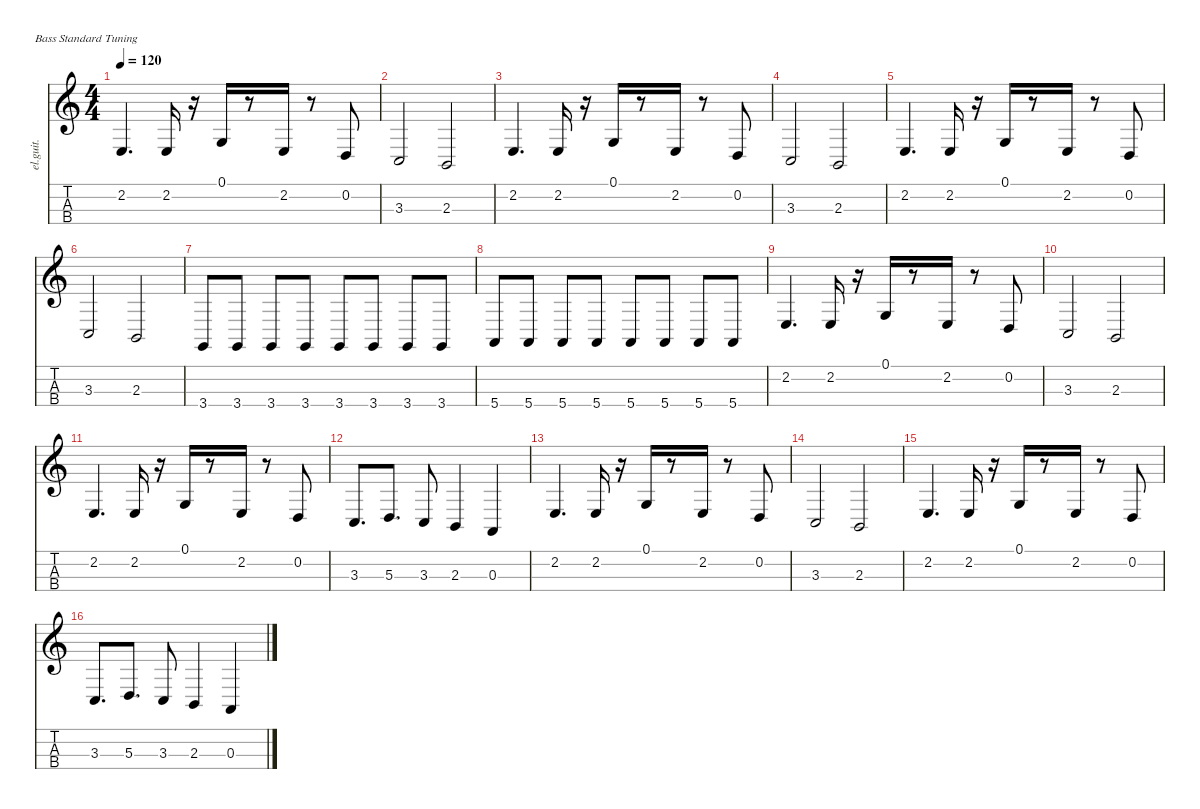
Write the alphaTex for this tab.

\defaultSystemsLayout 4
\hideDynamics
\bracketExtendMode nobrackets
\otherSystemsTrackNameOrientation horizontal
\track ("Guitar w/ Octave Bass" "el.guit.") {instrument electricguitarmuted}
\staff {score tabs}
\tuning (G2 D2 A1 E1)
\ts (4 4)
\tempo 120
\clef g2
\ks c
2.2.4{d dy f} 2.2.16 r.16 0.1.16 r.8 2.2.16 r.8 0.2.8 |
3.3.2 2.3.2 |
2.2.4{d} 2.2.16 r.16 0.1.16 r.8 2.2.16 r.8 0.2.8 |
3.3.2 2.3.2 |
2.2.4{d} 2.2.16 r.16 0.1.16 r.8 2.2.16 r.8 0.2.8 |
3.3.2 2.3.2 |
3.4.8{instrument electricbassfinger} 3.4.8 3.4.8 3.4.8 3.4.8 3.4.8 3.4.8 3.4.8 |
5.4.8 5.4.8 5.4.8 5.4.8 5.4.8 5.4.8 5.4.8 5.4.8 |
2.2.4{d} 2.2.16 r.16 0.1.16 r.8 2.2.16 r.8 0.2.8 |
3.3.2 2.3.2 |
2.2.4{d} 2.2.16 r.16 0.1.16 r.8 2.2.16 r.8 0.2.8 |
3.3.8{d} 5.3.8{d} 3.3.8 2.3.4 0.3.4 |
2.2.4{d} 2.2.16 r.16 0.1.16 r.8 2.2.16 r.8 0.2.8 |
3.3.2 2.3.2 |
2.2.4{d} 2.2.16 r.16 0.1.16 r.8 2.2.16 r.8 0.2.8 |
3.3.8{d} 5.3.8{d} 3.3.8 2.3.4 0.3.4
